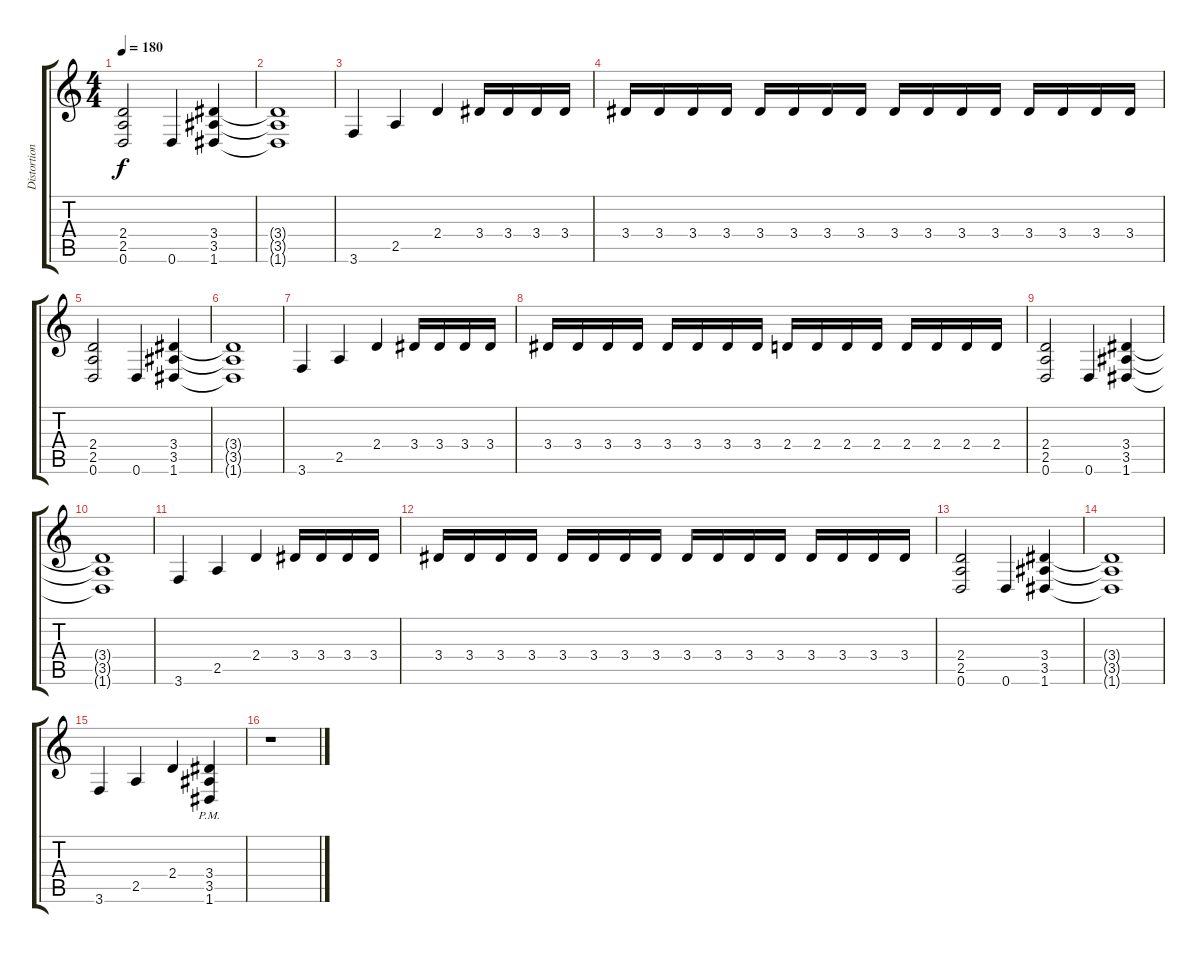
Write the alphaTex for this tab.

\track ("Distortion Guitar 2" "Distortion") {instrument distortionguitar}
\staff {score tabs}
\tuning (D4 A3 F3 C3 G2 D2) {hide}
\ts (4 4)
\tempo 180
\clef g2
\ks c
(2.4 2.5 0.6).2{dy f} 0.6.4 (3.4 3.5 1.6).4 |
(3.4{t} 3.5{t} 1.6{t}).1 |
3.6.4 2.5.4 2.4.4 3.4.16 3.4.16 3.4.16 3.4.16 |
3.4.16 3.4.16 3.4.16 3.4.16 3.4.16 3.4.16 3.4.16 3.4.16 3.4.16 3.4.16 3.4.16 3.4.16 3.4.16 3.4.16 3.4.16 3.4.16 |
(2.4 2.5 0.6).2 0.6.4 (3.4 3.5 1.6).4 |
(3.4{t} 3.5{t} 1.6{t}).1 |
3.6.4 2.5.4 2.4.4 3.4.16 3.4.16 3.4.16 3.4.16 |
3.4.16 3.4.16 3.4.16 3.4.16 3.4.16 3.4.16 3.4.16 3.4.16 2.4.16 2.4.16 2.4.16 2.4.16 2.4.16 2.4.16 2.4.16 2.4.16 |
(2.4 2.5 0.6).2 0.6.4 (3.4 3.5 1.6).4 |
(3.4{t} 3.5{t} 1.6{t}).1 |
3.6.4 2.5.4 2.4.4 3.4.16 3.4.16 3.4.16 3.4.16 |
3.4.16 3.4.16 3.4.16 3.4.16 3.4.16 3.4.16 3.4.16 3.4.16 3.4.16 3.4.16 3.4.16 3.4.16 3.4.16 3.4.16 3.4.16 3.4.16 |
(2.4 2.5 0.6).2 0.6.4 (3.4 3.5 1.6).4 |
(3.4{t} 3.5{t} 1.6{t}).1 |
3.6.4 2.5.4 2.4.4 (3.4 3.5 1.6{pm}).4 |
r.1
